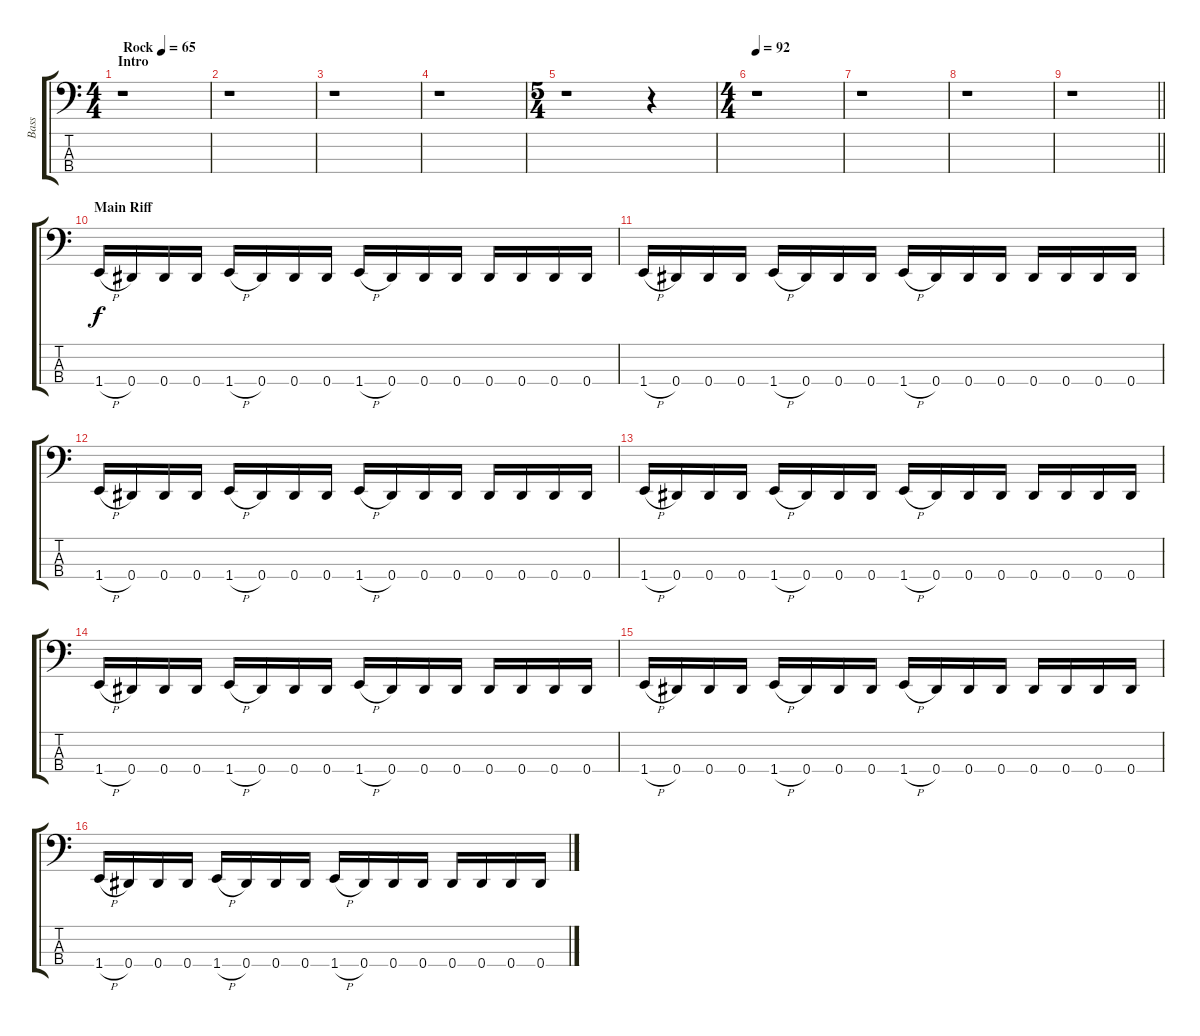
\track ("Bass" "Bass") {instrument electricbasspick}
\staff {score tabs}
\tuning (Gb2 Db2 Ab1 Eb1) {hide}
\ts (4 4)
\section ("" "Intro")
\tempo (65 "Rock")
\clef f4
\ks c
r.1{dy f instrument electricbasspick} |
r.1 |
r.1 |
r.1 |
\ts (5 4)
r.1 r.4 |
\ts (4 4)
\tempo 92
r.1 |
r.1 |
r.1 |
\barLineRight lightlight
r.1 |
\section ("" "Main Riff")
1.4{h}.16{volume 16 balance 8 instrument electricbasspick} 0.4.16 0.4.16 0.4.16 1.4{h}.16 0.4.16 0.4.16 0.4.16 1.4{h}.16 0.4.16 0.4.16 0.4.16 0.4.16 0.4.16 0.4.16 0.4.16 |
1.4{h}.16 0.4.16 0.4.16 0.4.16 1.4{h}.16 0.4.16 0.4.16 0.4.16 1.4{h}.16 0.4.16 0.4.16 0.4.16 0.4.16 0.4.16 0.4.16 0.4.16 |
1.4{h}.16 0.4.16 0.4.16 0.4.16 1.4{h}.16 0.4.16 0.4.16 0.4.16 1.4{h}.16 0.4.16 0.4.16 0.4.16 0.4.16 0.4.16 0.4.16 0.4.16 |
1.4{h}.16 0.4.16 0.4.16 0.4.16 1.4{h}.16 0.4.16 0.4.16 0.4.16 1.4{h}.16 0.4.16 0.4.16 0.4.16 0.4.16 0.4.16 0.4.16 0.4.16 |
1.4{h}.16 0.4.16 0.4.16 0.4.16 1.4{h}.16 0.4.16 0.4.16 0.4.16 1.4{h}.16 0.4.16 0.4.16 0.4.16 0.4.16 0.4.16 0.4.16 0.4.16 |
1.4{h}.16 0.4.16 0.4.16 0.4.16 1.4{h}.16 0.4.16 0.4.16 0.4.16 1.4{h}.16 0.4.16 0.4.16 0.4.16 0.4.16 0.4.16 0.4.16 0.4.16 |
1.4{h}.16 0.4.16 0.4.16 0.4.16 1.4{h}.16 0.4.16 0.4.16 0.4.16 1.4{h}.16 0.4.16 0.4.16 0.4.16 0.4.16 0.4.16 0.4.16 0.4.16
